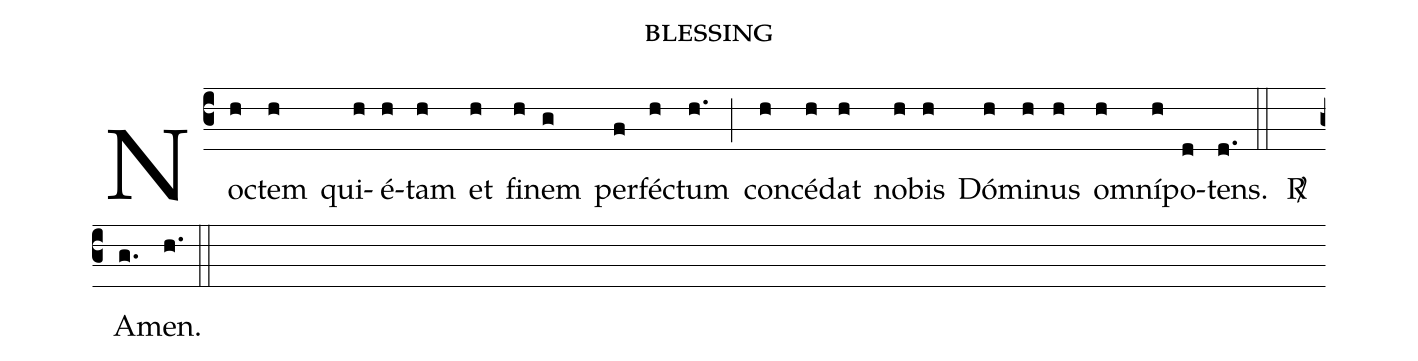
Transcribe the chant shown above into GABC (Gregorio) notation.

name: blessing;
%%
(c3)No(h)ctem(h) qui(h)é(h)tam(h) et(h) fi(h)nem(g) per(f)fé(h)ctum(h.) (;) con(h)cé(h)dat(h) no(h)bis(h) Dó(h)mi(h)nus(h) om(h)ní(h)po(d)tens.(d.) (::) <v>\Rbar</v>() A(g.)men.(h.) (::)
